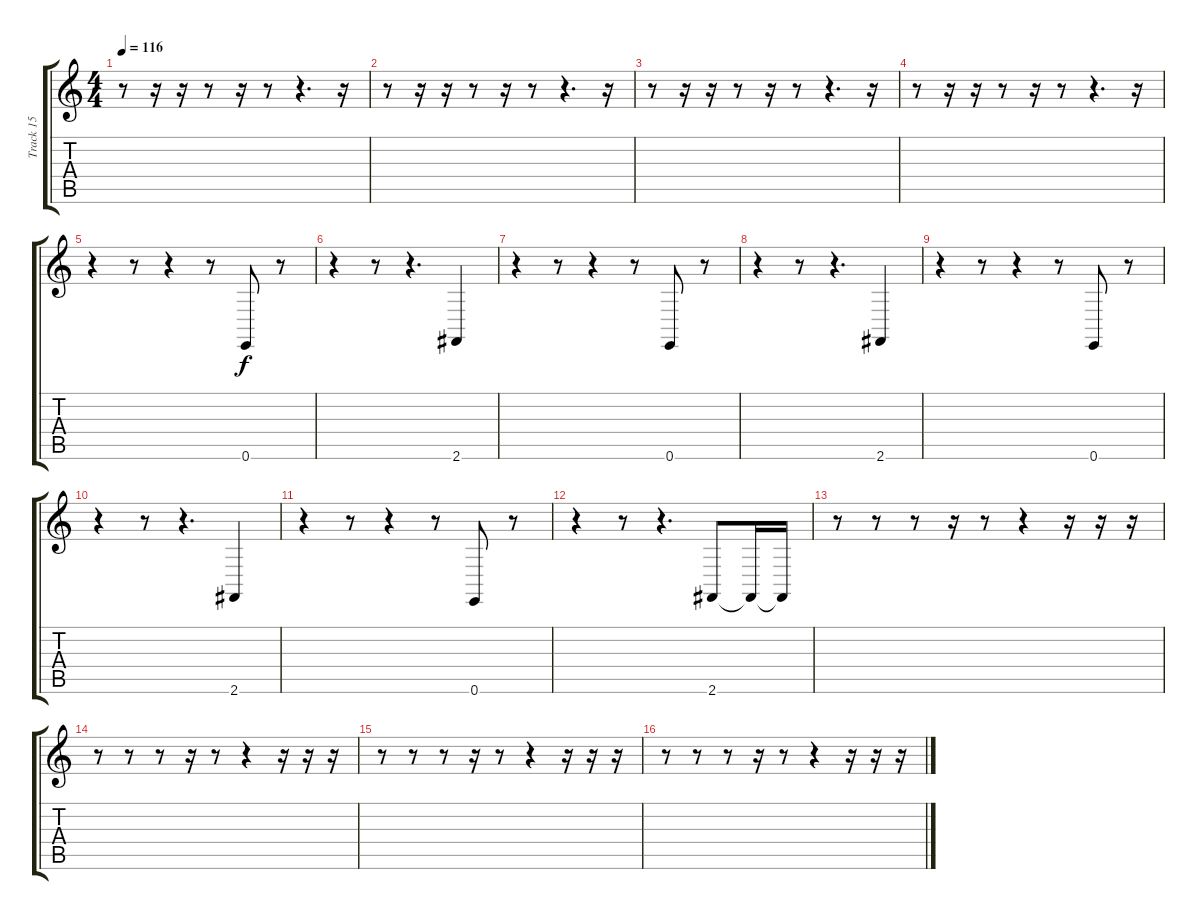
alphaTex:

\track ("Track 15" "Track 15") {instrument pad4choir}
\staff {score tabs}
\tuning (E4 B3 G3 D3 A2 E2) {hide}
\ts (4 4)
\tempo 116
\clef g2
\ks c
r.8{dy f} r.16 r.16 r.8 r.16 r.8 r.4{d} r.16 |
r.8 r.16 r.16 r.8 r.16 r.8 r.4{d} r.16 |
r.8 r.16 r.16 r.8 r.16 r.8 r.4{d} r.16 |
r.8 r.16 r.16 r.8 r.16 r.8 r.4{d} r.16 |
r.4 r.8 r.4 r.8 0.6.8 r.8 |
r.4 r.8 r.4{d} 2.6.4 |
r.4 r.8 r.4 r.8 0.6.8 r.8 |
r.4 r.8 r.4{d} 2.6.4 |
r.4 r.8 r.4 r.8 0.6.8 r.8 |
r.4 r.8 r.4{d} 2.6.4 |
r.4 r.8 r.4 r.8 0.6.8 r.8 |
r.4 r.8 r.4{d} 2.6.8 2.6{t}.16 2.6{t}.16 |
r.8 r.8 r.8 r.16 r.8 r.4 r.16 r.16 r.16 |
r.8 r.8 r.8 r.16 r.8 r.4 r.16 r.16 r.16 |
r.8 r.8 r.8 r.16 r.8 r.4 r.16 r.16 r.16 |
r.8 r.8 r.8 r.16 r.8 r.4 r.16 r.16 r.16
